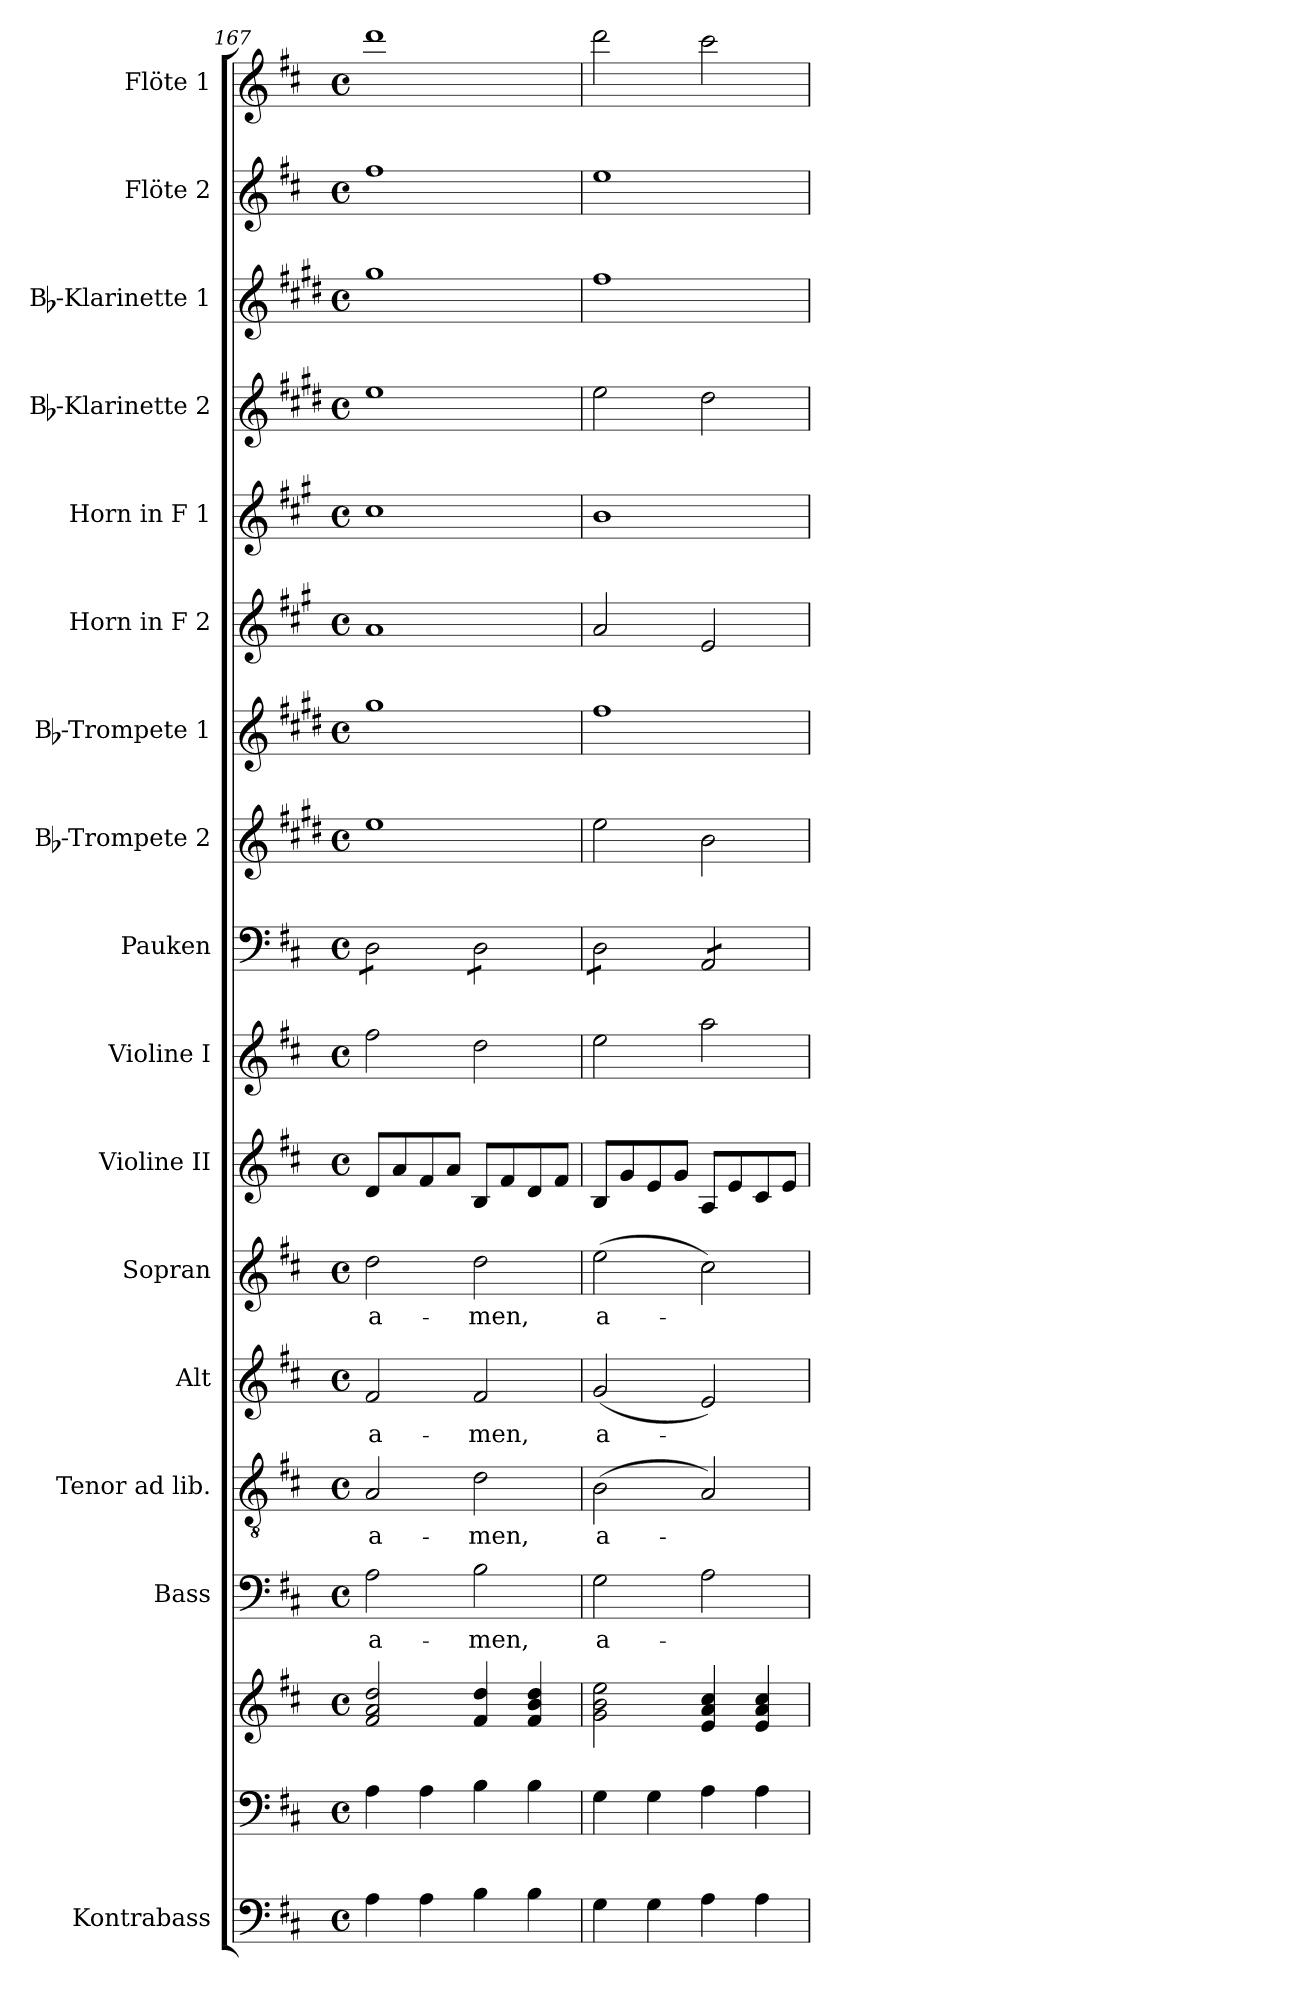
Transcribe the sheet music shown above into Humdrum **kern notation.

**kern	**kern	**kern	**kern	**text	**kern	**text	**kern	**text	**kern	**text	**kern	**kern	**kern	**kern	**kern	**kern	**kern	**kern	**kern	**kern	**kern
*part17	*part16	*part16	*part15	*part15	*part14	*part14	*part13	*part13	*part12	*part12	*part11	*part10	*part9	*part8	*part7	*part6	*part5	*part4	*part3	*part2	*part1
*staff18	*staff17	*staff16	*staff15	*staff15	*staff14	*staff14	*staff13	*staff13	*staff12	*staff12	*staff11	*staff10	*staff9	*staff8	*staff7	*staff6	*staff5	*staff4	*staff3	*staff2	*staff1
*I"Kontrabass	*	*	*I"Bass	*	*I"Tenor ad lib.	*	*I"Alt	*	*I"Sopran	*	*I"Violine II	*I"Violine I	*I"Pauken	*I"Bb-Trompete 2	*I"Bb-Trompete 1	*I"Horn in F 2	*I"Horn in F 1	*I"Bb-Klarinette 2	*I"Bb-Klarinette 1	*I"Flöte 2	*I"Flöte 1
*I'Kb.	*	*	*I'B.	*	*I'T.	*	*I'A.	*	*I'S.	*	*I'Vl. II	*I'Vl. I	*I'Pk.	*I'Bb Trp. 2	*I'Bb Trp. 1	*	*	*I'Bb Kl. 2	*I'Bb Kl. 1	*I'Fl. 2	*I'Fl. 1
*clefF4	*clefF4	*clefG2	*clefF4	*	*clefGv2	*	*clefG2	*	*clefG2	*	*clefG2	*clefG2	*clefF4	*clefG2	*clefG2	*clefG2	*clefG2	*clefG2	*clefG2	*clefG2	*clefG2
*ITrd7c12	*	*	*	*	*	*	*	*	*	*	*	*	*	*ITrd1c2	*ITrd1c2	*ITrd4c7	*ITrd4c7	*ITrd1c2	*ITrd1c2	*	*
*k[f#c#]	*k[f#c#]	*k[f#c#]	*k[f#c#]	*	*k[f#c#]	*	*k[f#c#]	*	*k[f#c#]	*	*k[f#c#]	*k[f#c#]	*k[f#c#]	*k[f#c#]	*k[f#c#]	*k[f#c#]	*k[f#c#]	*k[f#c#]	*k[f#c#]	*k[f#c#]	*k[f#c#]
*D:	*D:	*D:	*D:	*	*D:	*	*D:	*	*D:	*	*D:	*D:	*D:	*D:	*D:	*D:	*D:	*D:	*D:	*D:	*D:
*M4/4	*M4/4	*M4/4	*M4/4	*	*M4/4	*	*M4/4	*	*M4/4	*	*M4/4	*M4/4	*M4/4	*M4/4	*M4/4	*M4/4	*M4/4	*M4/4	*M4/4	*M4/4	*M4/4
*met(c)	*met(c)	*met(c)	*met(c)	*	*met(c)	*	*met(c)	*	*met(c)	*	*met(c)	*met(c)	*met(c)	*met(c)	*met(c)	*met(c)	*met(c)	*met(c)	*met(c)	*met(c)	*met(c)
=167	=167	=167	=167	=167	=167	=167	=167	=167	=167	=167	=167	=167	=167	=167	=167	=167	=167	=167	=167	=167	=167
!	!	!	!	!LO:LY:b	!	!LO:LY:b	!	!LO:LY:b	!	!LO:LY:b	!	!	!	!	!	!	!	!	!	!	!
*	*	*	*	*	*	*	*	*	*	*	*	*	*tremolo	*	*	*	*	*	*	*	*
4AA\	4A\	2f#/ 2a/ 2dd/	2A\	a-	2A/	a-	2f#/	a-	2dd\	a-	8d/L	2ff#\	8D\L	1dd	1ff#	1d	1f#	1dd	1ff#	1ff#	1ddd
.	.	.	.	.	.	.	.	.	.	.	8a/	.	8D\	.	.	.	.	.	.	.	.
4AA\	4A\	.	.	.	.	.	.	.	.	.	8f#/	.	8D\	.	.	.	.	.	.	.	.
.	.	.	.	.	.	.	.	.	.	.	8a/J	.	8D\J	.	.	.	.	.	.	.	.
!	!	!	!	!LO:LY:b	!	!LO:LY:b	!	!LO:LY:b	!	!LO:LY:b	!	!	!	!	!	!	!	!	!	!	!
4BB\	4B\	4f#/ 4dd/	2B\	-men,	2d\	-men,	2f#/	-men,	2dd\	-men,	8B/L	2dd\	8D\L	.	.	.	.	.	.	.	.
.	.	.	.	.	.	.	.	.	.	.	8f#/	.	8D\	.	.	.	.	.	.	.	.
4BB\	4B\	4f#/ 4b/ 4dd/	.	.	.	.	.	.	.	.	8d/	.	8D\	.	.	.	.	.	.	.	.
.	.	.	.	.	.	.	.	.	.	.	8f#/J	.	8D\J	.	.	.	.	.	.	.	.
=168	=168	=168	=168	=168	=168	=168	=168	=168	=168	=168	=168	=168	=168	=168	=168	=168	=168	=168	=168	=168	=168
!	!	!	!	!LO:LY:b	!	!LO:LY:b	!	!LO:LY:b	!	!LO:LY:b	!	!	!	!	!	!	!	!	!	!	!
4GG\	4G\	2g\ 2b\ 2ee\	2G\	a-	(>2B\	a-	(<2g/	a-	(>2ee\	a-	8B/L	2ee\	8D\L	2dd\	1ee	2d/	1e	2dd\	1ee	1ee	2ddd\
.	.	.	.	.	.	.	.	.	.	.	8g/	.	8D\	.	.	.	.	.	.	.	.
4GG\	4G\	.	.	.	.	.	.	.	.	.	8e/	.	8D\	.	.	.	.	.	.	.	.
.	.	.	.	.	.	.	.	.	.	.	8g/J	.	8D\J	.	.	.	.	.	.	.	.
4AA\	4A\	4e/ 4a/ 4cc#/	2A\	.	2A/)	.	2e/)	.	2cc#\)	.	8A/L	2aa\	8AA/L	2a\	.	2A/	.	2cc#\	.	.	2ccc#\
.	.	.	.	.	.	.	.	.	.	.	8e/	.	8AA/	.	.	.	.	.	.	.	.
4AA\	4A\	4e/ 4a/ 4cc#/	.	.	.	.	.	.	.	.	8c#/	.	8AA/	.	.	.	.	.	.	.	.
.	.	.	.	.	.	.	.	.	.	.	8e/J	.	8AA/J	.	.	.	.	.	.	.	.
*	*	*	*	*	*	*	*	*	*	*	*	*	*Xtremolo	*	*	*	*	*	*	*	*
=	=	=	=	=	=	=	=	=	=	=	=	=	=	=	=	=	=	=	=	=	=
*-	*-	*-	*-	*-	*-	*-	*-	*-	*-	*-	*-	*-	*-	*-	*-	*-	*-	*-	*-	*-	*-
